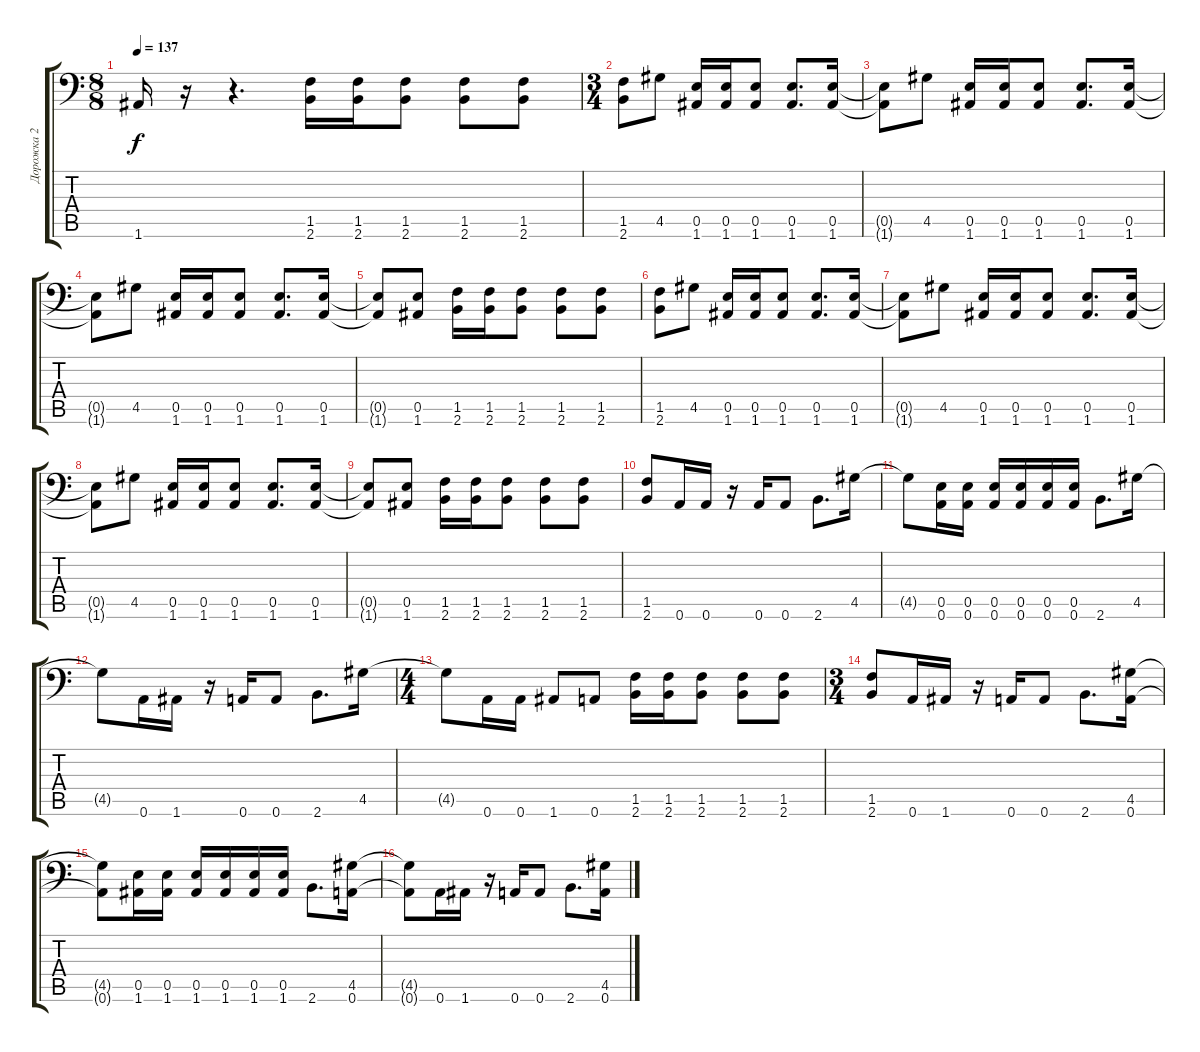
\track ("Дорожка 2" "Дорожка 2") {instrument distortionguitar}
\staff {score tabs}
\tuning (B3 Gb3 D3 A2 E2 A1) {hide}
\ts (8 8)
\tempo 137
\clef f4
\ks c
1.6.16{dy f} r.16 r.4{d} (1.5 2.6).16 (1.5 2.6).16 (1.5 2.6).8 (1.5 2.6).8 (1.5 2.6).8 |
\ts (3 4)
(1.5 2.6).8 4.5.8 (0.5 1.6).16 (0.5 1.6).16 (0.5 1.6).8 (0.5 1.6).8{d} (0.5 1.6).16 |
(0.5{t} 1.6{t}).8 4.5.8 (0.5 1.6).16 (0.5 1.6).16 (0.5 1.6).8 (0.5 1.6).8{d} (0.5 1.6).16 |
(0.5{t} 1.6{t}).8 4.5.8 (0.5 1.6).16 (0.5 1.6).16 (0.5 1.6).8 (0.5 1.6).8{d} (0.5 1.6).16 |
(0.5{t} 1.6{t}).8 (0.5 1.6).8 (1.5 2.6).16 (1.5 2.6).16 (1.5 2.6).8 (1.5 2.6).8 (1.5 2.6).8 |
(1.5 2.6).8 4.5.8 (0.5 1.6).16 (0.5 1.6).16 (0.5 1.6).8 (0.5 1.6).8{d} (0.5 1.6).16 |
(0.5{t} 1.6{t}).8 4.5.8 (0.5 1.6).16 (0.5 1.6).16 (0.5 1.6).8 (0.5 1.6).8{d} (0.5 1.6).16 |
(0.5{t} 1.6{t}).8 4.5.8 (0.5 1.6).16 (0.5 1.6).16 (0.5 1.6).8 (0.5 1.6).8{d} (0.5 1.6).16 |
(0.5{t} 1.6{t}).8 (0.5 1.6).8 (1.5 2.6).16 (1.5 2.6).16 (1.5 2.6).8 (1.5 2.6).8 (1.5 2.6).8 |
(1.5 2.6).8 0.6.16 0.6.16 r.16 0.6.16 0.6.8 2.6.8{d} 4.5.16 |
4.5{t}.8 (0.5 0.6).16 (0.5 0.6).16 (0.5 0.6).16 (0.5 0.6).16 (0.5 0.6).16 (0.5 0.6).16 2.6.8{d} 4.5.16 |
4.5{t}.8 0.6.16 1.6.16 r.16 0.6.16 0.6.8 2.6.8{d} 4.5.16 |
\ts (4 4)
4.5{t}.8 0.6.16 0.6.16 1.6.8 0.6.8 (1.5 2.6).16 (1.5 2.6).16 (1.5 2.6).8 (1.5 2.6).8 (1.5 2.6).8 |
\ts (3 4)
(1.5 2.6).8 0.6.16 1.6.16 r.16 0.6.16 0.6.8 2.6.8{d} (4.5 0.6).16 |
(4.5{t} 0.6{t}).8 (0.5 1.6).16 (0.5 1.6).16 (0.5 1.6).16 (0.5 1.6).16 (0.5 1.6).16 (0.5 1.6).16 2.6.8{d} (4.5 0.6).16 |
(4.5{t} 0.6{t}).8 0.6.16 1.6.16 r.16 0.6.16 0.6.8 2.6.8{d} (4.5 0.6).16
